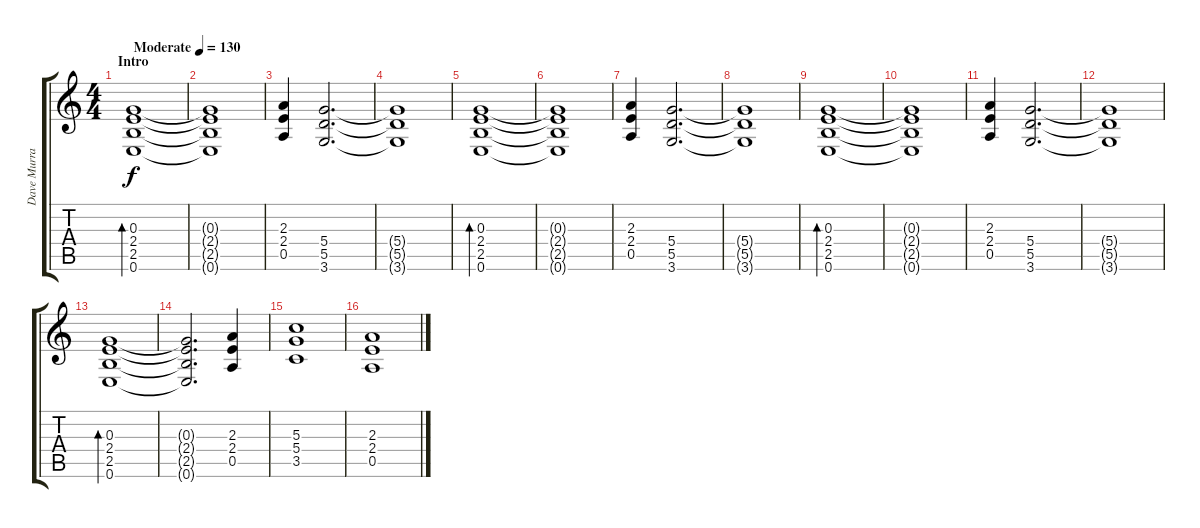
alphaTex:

\track ("Dave Murray" "Dave Murra") {instrument overdrivenguitar}
\staff {score tabs}
\tuning (E4 B3 G3 D3 A2 E2) {hide}
\ts (4 4)
\section ("" "Intro")
\tempo (130 "Moderate")
\clef g2
\ks c
(0.3 2.4 2.5 0.6).1{bd 240 dy f instrument acousticguitarsteel} |
(0.3{t} 2.4{t} 2.5{t} 0.6{t}).1 |
(2.3 2.4 0.5).4 (5.4 5.5 3.6).2{d} |
(5.4{t} 5.5{t} 3.6{t}).1 |
(0.3 2.4 2.5 0.6).1{bd 240} |
(0.3{t} 2.4{t} 2.5{t} 0.6{t}).1 |
(2.3 2.4 0.5).4 (5.4 5.5 3.6).2{d} |
(5.4{t} 5.5{t} 3.6{t}).1 |
(0.3 2.4 2.5 0.6).1{bd 240} |
(0.3{t} 2.4{t} 2.5{t} 0.6{t}).1 |
(2.3 2.4 0.5).4 (5.4 5.5 3.6).2{d} |
(5.4{t} 5.5{t} 3.6{t}).1 |
(0.3 2.4 2.5 0.6).1{bd 240} |
(0.3{t} 2.4{t} 2.5{t} 0.6{t}).2{d} (2.3 2.4 0.5).4 |
(5.3 5.4 3.5).1 |
(2.3 2.4 0.5).1
